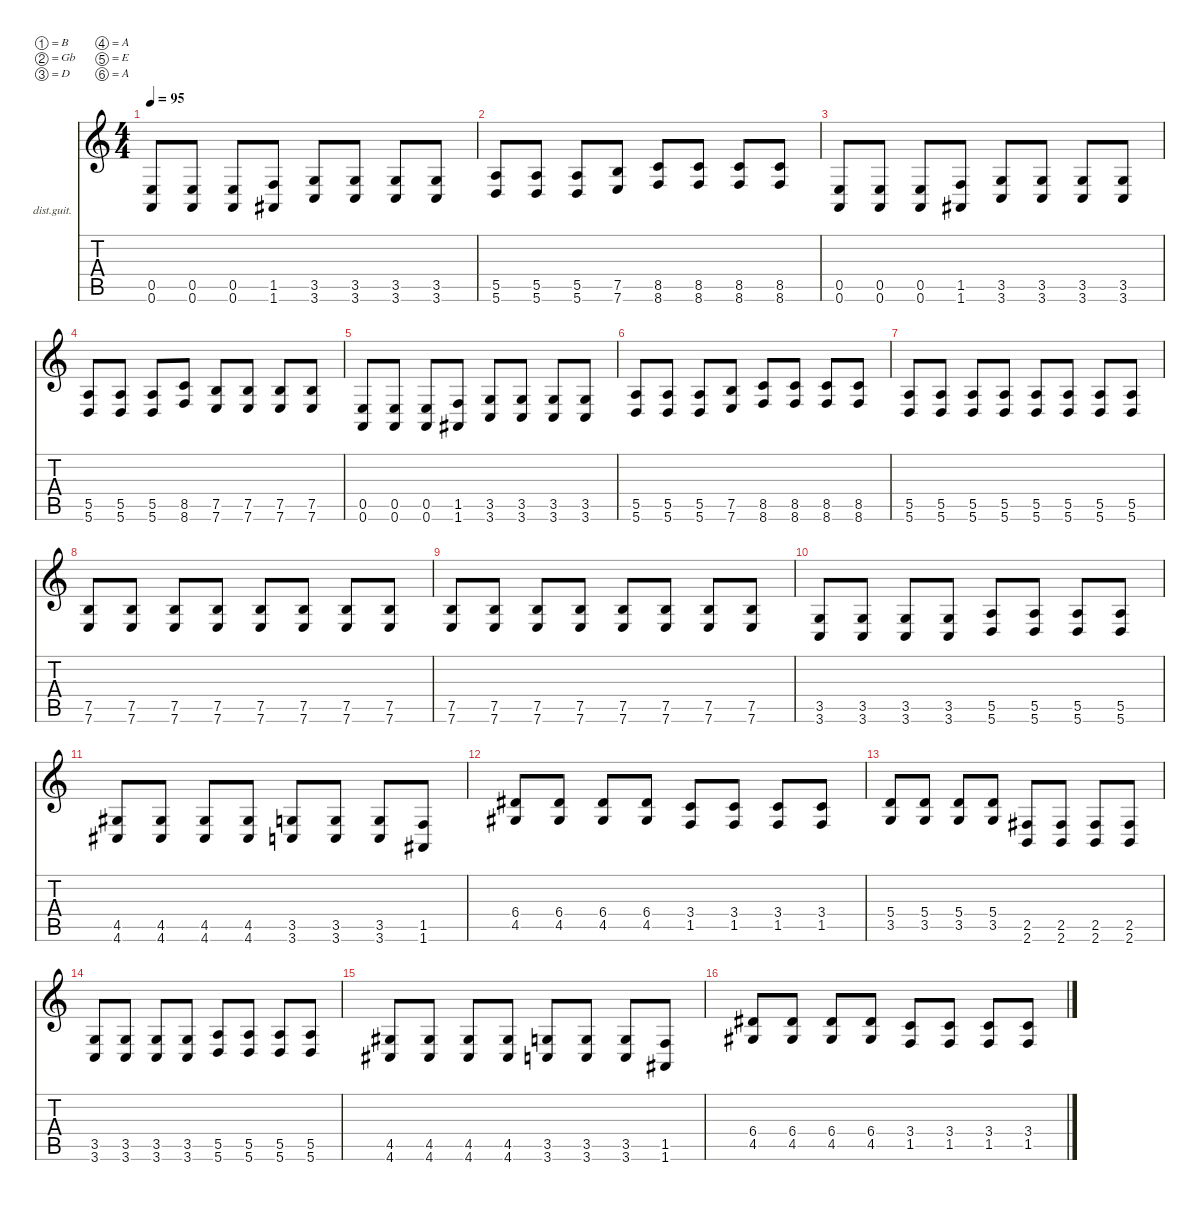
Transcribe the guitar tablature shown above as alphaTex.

\defaultSystemsLayout 2
\hideDynamics
\bracketExtendMode nobrackets
\firstSystemTrackNameOrientation horizontal
\otherSystemsTrackNameOrientation horizontal
\track ("Rhythm Guitar" "dist.guit.") {instrument distortionguitar}
\staff {score tabs}
\tuning (B3 Gb3 D3 A2 E2 A1)
\ts (4 4)
\scale
1.03043
\tempo 95
\accidentals auto
\clef g2
\ottava regular
\simile none
\ks c
(0.5 0.6).8{dy f beam Up} (0.5 0.6).8{beam Up} (0.5 0.6).8{beam Up} (1.5 1.6{acc #}).8{beam Up} (3.5 3.6).8{beam Up} (3.5 3.6).8{beam Up} (3.5 3.6).8{beam Up} (3.5 3.6).8{beam Up} |
\scale
0.969568 (5.5 5.6).8{beam Up} (5.5 5.6).8{beam Up} (5.5 5.6).8{beam Up} (7.5 7.6).8{beam Up} (8.5 8.6).8{beam Up} (8.5 8.6).8{beam Up} (8.5 8.6).8{beam Up} (8.5 8.6).8{beam Up} |
\scale
1.03043 (0.5 0.6).8{beam Up} (0.5 0.6).8{beam Up} (0.5 0.6).8{beam Up} (1.5 1.6{acc #}).8{beam Up} (3.5 3.6).8{beam Up} (3.5 3.6).8{beam Up} (3.5 3.6).8{beam Up} (3.5 3.6).8{beam Up} |
\scale
0.969568 (5.5 5.6).8{beam Up} (5.5 5.6).8{beam Up} (5.5 5.6).8{beam Up} (8.5 8.6).8{beam Up} (7.5 7.6).8{beam Up} (7.5 7.6).8{beam Up} (7.5 7.6).8{beam Up} (7.5 7.6).8{beam Up} |
\scale
1.03043 (0.5 0.6).8{beam Up} (0.5 0.6).8{beam Up} (0.5 0.6).8{beam Up} (1.5 1.6{acc #}).8{beam Up} (3.5 3.6).8{beam Up} (3.5 3.6).8{beam Up} (3.5 3.6).8{beam Up} (3.5 3.6).8{beam Up} |
\scale
0.969568 (5.5 5.6).8{beam Up} (5.5 5.6).8{beam Up} (5.5 5.6).8{beam Up} (7.5 7.6).8{beam Up} (8.5 8.6).8{beam Up} (8.5 8.6).8{beam Up} (8.5 8.6).8{beam Up} (8.5 8.6).8{beam Up} |
\scale
1.03043 (5.5 5.6).8{beam Up} (5.5 5.6).8{beam Up} (5.5 5.6).8{beam Up} (5.5 5.6).8{beam Up} (5.5 5.6).8{beam Up} (5.5 5.6).8{beam Up} (5.5 5.6).8{beam Up} (5.5 5.6).8{beam Up} |
\scale
0.969568 (7.5 7.6).8{beam Up} (7.5 7.6).8{beam Up} (7.5 7.6).8{beam Up} (7.5 7.6).8{beam Up} (7.5 7.6).8{beam Up} (7.5 7.6).8{beam Up} (7.5 7.6).8{beam Up} (7.5 7.6).8{beam Up} |
\scale
1.03043 (7.5 7.6).8{beam Up} (7.5 7.6).8{beam Up} (7.5 7.6).8{beam Up} (7.5 7.6).8{beam Up} (7.5 7.6).8{beam Up} (7.5 7.6).8{beam Up} (7.5 7.6).8{beam Up} (7.5 7.6).8{beam Up} |
\scale
0.969568 (3.5 3.6).8{beam Up} (3.5 3.6).8{beam Up} (3.5 3.6).8{beam Up} (3.5 3.6).8{beam Up} (5.5 5.6).8{beam Up} (5.5 5.6).8{beam Up} (5.5 5.6).8{beam Up} (5.5 5.6).8{beam Up} |
\scale
1.03175 (4.5{acc #} 4.6{acc #}).8{beam Up} (4.5{acc #} 4.6{acc #}).8{beam Up} (4.5{acc #} 4.6{acc #}).8{beam Up} (4.5{acc #} 4.6{acc #}).8{beam Up} (3.5 3.6).8{beam Up} (3.5 3.6).8{beam Up} (3.5 3.6).8{beam Up} (1.5 1.6{acc #}).8{beam Up} |
\scale
0.968253 (6.4{acc #} 4.5{acc #}).8{beam Up} (6.4{acc #} 4.5{acc #}).8{beam Up} (6.4{acc #} 4.5{acc #}).8{beam Up} (6.4{acc #} 4.5{acc #}).8{beam Up} (3.4 1.5).8{beam Up} (3.4 1.5).8{beam Up} (3.4 1.5).8{beam Up} (3.4 1.5).8{beam Up} |
\scale
1.03043 (5.4 3.5).8{beam Up} (5.4 3.5).8{beam Up} (5.4 3.5).8{beam Up} (5.4 3.5).8{beam Up} (2.5{acc #} 2.6).8{beam Up} (2.5{acc #} 2.6).8{beam Up} (2.5{acc #} 2.6).8{beam Up} (2.5{acc #} 2.6).8{beam Up} |
\scale
0.969568 (3.5 3.6).8{beam Up} (3.5 3.6).8{beam Up} (3.5 3.6).8{beam Up} (3.5 3.6).8{beam Up} (5.5 5.6).8{beam Up} (5.5 5.6).8{beam Up} (5.5 5.6).8{beam Up} (5.5 5.6).8{beam Up} |
\scale
1.03175 (4.5{acc #} 4.6{acc #}).8{beam Up} (4.5{acc #} 4.6{acc #}).8{beam Up} (4.5{acc #} 4.6{acc #}).8{beam Up} (4.5{acc #} 4.6{acc #}).8{beam Up} (3.5 3.6).8{beam Up} (3.5 3.6).8{beam Up} (3.5 3.6).8{beam Up} (1.5 1.6{acc #}).8{beam Up} |
\scale
0.968253 (6.4{acc #} 4.5{acc #}).8{beam Up} (6.4{acc #} 4.5{acc #}).8{beam Up} (6.4{acc #} 4.5{acc #}).8{beam Up} (6.4{acc #} 4.5{acc #}).8{beam Up} (3.4 1.5).8{beam Up} (3.4 1.5).8{beam Up} (3.4 1.5).8{beam Up} (3.4 1.5).8{beam Up}
